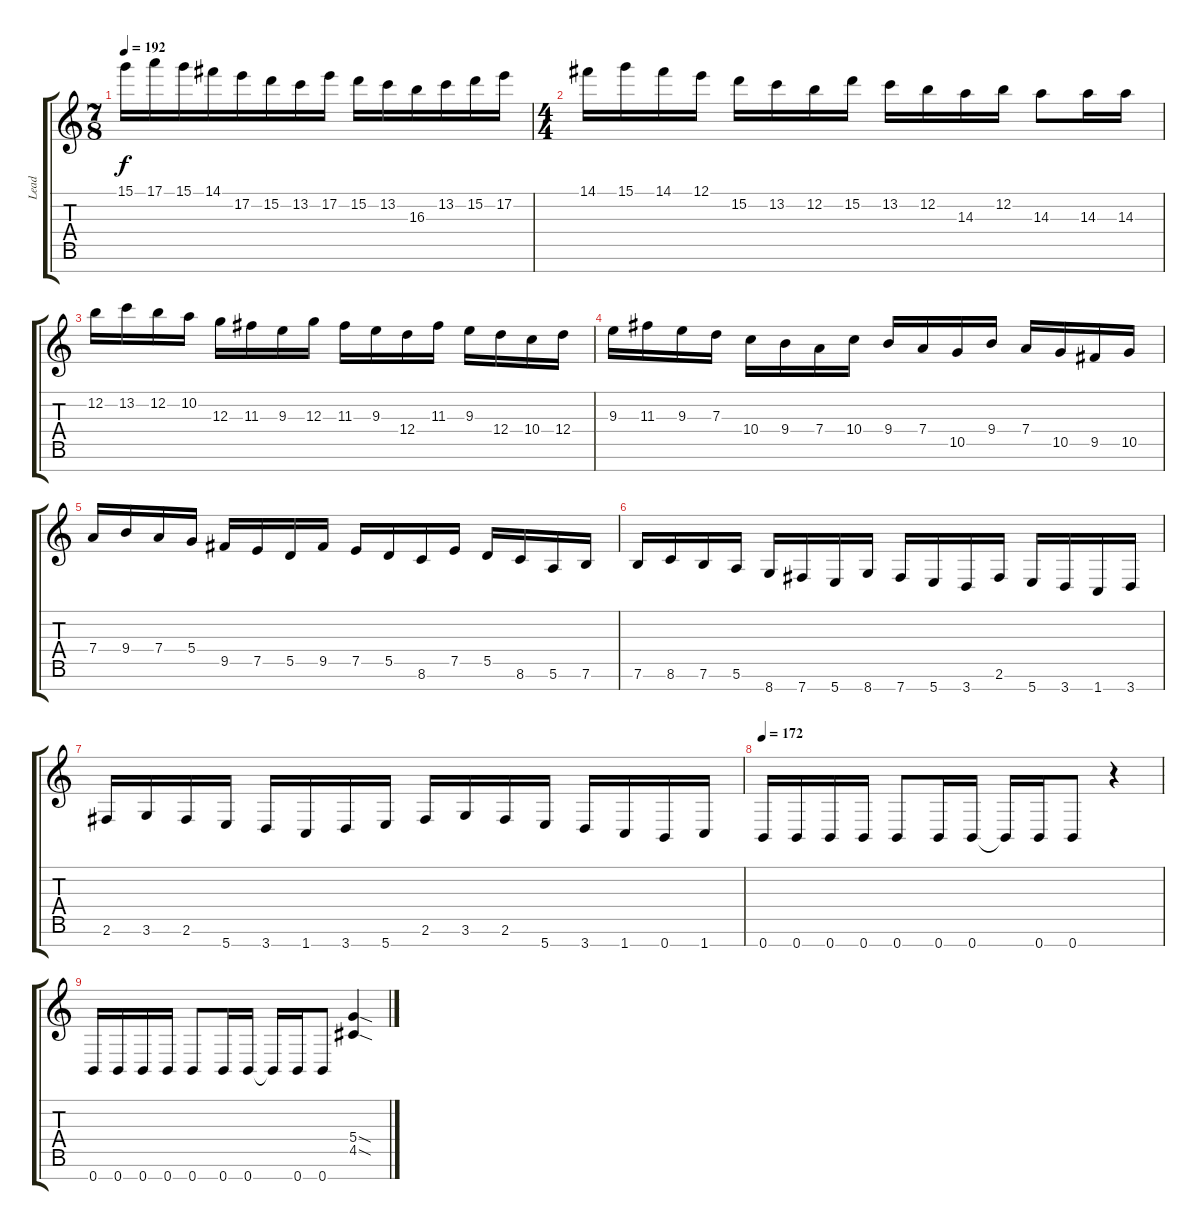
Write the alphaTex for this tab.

\track ("Lead" "Lead") {instrument distortionguitar}
\staff {score tabs}
\tuning (E4 B3 G3 D3 A2 E2 B1) {hide}
\ts (7 8)
\tempo 192
\clef g2
\ks c
15.1.16{dy f} 17.1.16 15.1.16 14.1.16 17.2.16 15.2.16 13.2.16 17.2.16 15.2.16 13.2.16 16.3.16 13.2.16 15.2.16 17.2.16 |
\ts (4 4)
14.1.16 15.1.16 14.1.16 12.1.16 15.2.16 13.2.16 12.2.16 15.2.16 13.2.16 12.2.16 14.3.16 12.2.16 14.3.8 14.3.16 14.3.16 |
12.2.16 13.2.16 12.2.16 10.2.16 12.3.16 11.3.16 9.3.16 12.3.16 11.3.16 9.3.16 12.4.16 11.3.16 9.3.16 12.4.16 10.4.16 12.4.16 |
9.3.16 11.3.16 9.3.16 7.3.16 10.4.16 9.4.16 7.4.16 10.4.16 9.4.16 7.4.16 10.5.16 9.4.16 7.4.16 10.5.16 9.5.16 10.5.16 |
7.4.16 9.4.16 7.4.16 5.4.16 9.5.16 7.5.16 5.5.16 9.5.16 7.5.16 5.5.16 8.6.16 7.5.16 5.5.16 8.6.16 5.6.16 7.6.16 |
7.6.16 8.6.16 7.6.16 5.6.16 8.7.16 7.7.16 5.7.16 8.7.16 7.7.16 5.7.16 3.7.16 2.6.16 5.7.16 3.7.16 1.7.16 3.7.16 |
2.6.16 3.6.16 2.6.16 5.7.16 3.7.16 1.7.16 3.7.16 5.7.16 2.6.16 3.6.16 2.6.16 5.7.16 3.7.16 1.7.16 0.7.16 1.7.16 |
\tempo 172
0.7.16 0.7.16 0.7.16 0.7.16 0.7.8 0.7.16 0.7.16 0.7{t}.16 0.7.16 0.7.8 r.4 |
0.7.16 0.7.16 0.7.16 0.7.16 0.7.8 0.7.16 0.7.16 0.7{t}.16 0.7.16 0.7.8 (5.4{sod} 4.5{sod}).4
